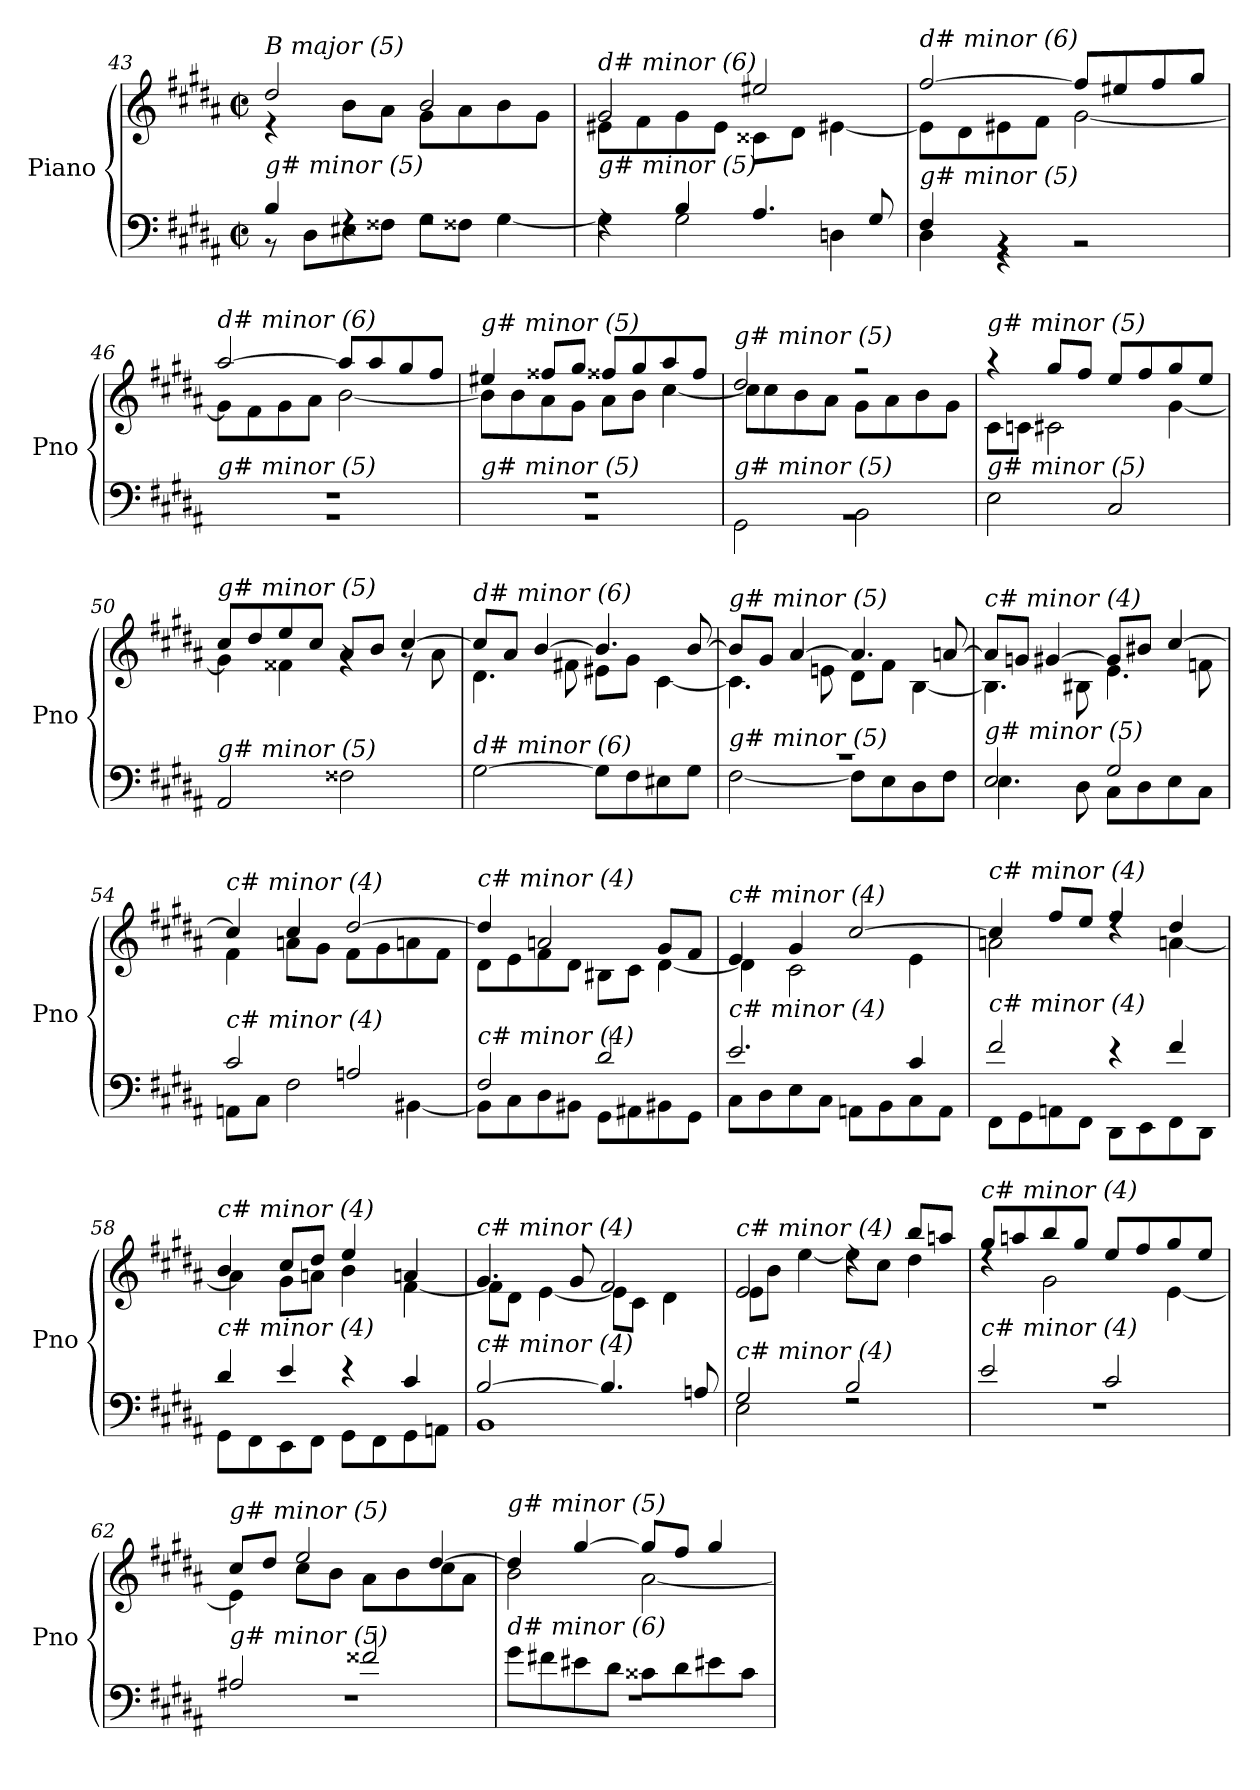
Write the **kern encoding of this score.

**kern	**kern
*part1	*part1
*staff2	*staff1
*I"Piano	*
*I'Pno	*
*clefF4	*clefG2
*k[f#c#g#d#a#]	*k[f#c#g#d#a#]
*M2/2	*M2/2
*met(c|)	*met(c|)
=43	=43
*^	*^
!	!	!LO:TX:i:t=B major (5)	!
!LO:TX:i:t=g# minor (5)	!	!	!
4B/	8r	2dd#/	4r
.	8D#\L	.	.
4rF	8E#X\	.	8b\L
.	8F##X\J	.	8a#\J
2rF	8G#\L	2b/	8g#\L
.	8F##X\J	.	8a#\
.	[4G#\	.	8b\
.	.	.	8g#\J
=44	=44	=44	=44
!	!	!LO:TX:i:t=d# minor (6)	!
!LO:TX:i:t=g# minor (5)	!	!	!
4rF	4G#\]	2g#/	8e#X\L
.	.	.	8f#\
4B/	2G#\	.	8g#\
.	.	.	8e#\J
4.A#/	.	2ee#X/	8c##X\L
.	.	.	8d#\J
.	4Dni\	.	[4e#X\
8G#/	.	.	.
=45	=45	=45	=45
!	!	!LO:TX:i:t=d# minor (6)	!
!LO:TX:i:t=g# minor (5)	!	!	!
4F#/	4D#\	[2ff#/	8e#\L]
.	.	.	8d#\
4rBB	4r	.	8e#X\
.	.	.	8f#\J
2rBB	2r	8ff#/L]	[2g#\
.	.	8ee#X/	.
.	.	8ff#/	.
.	.	8gg#/J	.
=46	=46	=46	=46
!	!	!LO:TX:i:t=d# minor (6)	!
!LO:TX:i:t=g# minor (5)	!	!	!
1rBB	1rF	[2aa#/	8g#\L]
.	.	.	8f#\
.	.	.	8g#\
.	.	.	8a#\J
.	.	8aa#/L]	[2b\
.	.	8aa#/	.
.	.	8gg#/	.
.	.	8ff#/J	.
!!LO:LB:g=z	!!
=47	=47	=47	=47
!	!	!LO:TX:i:t=g# minor (5)	!
!LO:TX:i:t=g# minor (5)	!	!	!
1rBB	1rF	4ee#X/	8b\L]
.	.	.	8b\
.	.	8ff##X/L	8a#\
.	.	8gg#/J	8g#\J
.	.	8ff##X/L	8a#\L
.	.	8gg#/	8b\J
.	.	8aa#/	[4cc#\
.	.	8ff##/J	.
=48	=48	=48	=48
!	!	!LO:TX:i:t=g# minor (5)	!
!LO:TX:i:t=g# minor (5)	!	!	!
1rBB	2GG#\	2dd#/	8cc#\L]
.	.	.	8cc#\
.	.	.	8b\
.	.	.	8a#\J
.	2BB\	2r	8g#\L
.	.	.	8a#\
.	.	.	8b\
.	.	.	8g#\J
*v	*v	*	*
=49	=49	=49
!	!LO:TX:i:t=g# minor (5)	!
!LO:TX:i:t=g# minor (5)	!	!
2E\	4r	8c#\L
.	.	8cni\J
.	8gg#/L	2c#\
.	8ff#/J	.
2C#/	8ee/L	.
.	8ff#/	.
.	8gg#/	[4g#\
.	8ee/J	.
=50	=50	=50
!	!LO:TX:i:t=g# minor (5)	!
!LO:TX:i:t=g# minor (5)	!	!
2AA#/	8cc#/L	4g#\]
.	8dd#/	.
.	8ee/	4f##X\
.	8cc#/J	.
2F##X\	8a#/L	4rg
.	8b/J	.
.	[4cc#/	8rg
.	.	8a#\
=51	=51	=51
!	!LO:TX:i:t=d# minor (6)	!
!LO:TX:i:t=d# minor (6)	!	!
[2G#\	8cc#/L]	4.d#\
.	8a#/J	.
.	[4b/	.
.	.	8f#X\
8G#\L]	4.b/]	8e#X\L
8F#\	.	8g#\J
8E#X\	.	[4c#\
8G#\J	[8b/	.
!!LO:LB:g=z	!!
=52	=52	=52
*^	*	*
!	!	!LO:TX:i:t=g# minor (5)	!
!LO:TX:i:t=g# minor (5)	!	!	!
1r	[2F#\	8b/L]	4.c#\]
.	.	8g#/J	.
.	.	[4a#/	.
.	.	.	8en\
.	8F#\L]	4.a#/]	8d#\L
.	8E\	.	8f#\J
.	8D#\	.	[4B\
.	8F#\J	[8an/	.
=53	=53	=53	=53
!	!	!LO:TX:i:t=c# minor (4)	!
!LO:TX:i:t=g# minor (5)	!	!	!
2E/	4.E\	8a/L]	4.B\]
.	.	8gni/J	.
.	.	[4g#/	.
.	8D#\	.	8B#X\
2G#/	8C#\L	8g#/L]	4.e\
.	8D#\	8b#X/J	.
.	8E\	[4cc#/	.
.	8C#\J	.	8fni\
=54	=54	=54	=54
!	!	!LO:TX:i:t=c# minor (4)	!
!LO:TX:i:t=c# minor (4)	!	!	!
2c#/	8AAn\L	4cc#/]	4f#\
.	8C#\J	.	.
.	2F#\	4cc#/	8an\L
.	.	.	8g#\J
2An/	.	[2dd#/	8f#\L
.	.	.	8g#\
.	[4BB#X\	.	8an\
.	.	.	8f#\J
=55	=55	=55	=55
!	!	!LO:TX:i:t=c# minor (4)	!
!LO:TX:i:t=c# minor (4)	!	!	!
2F#/	8BB#\L]	4dd#/]	8d#\L
.	8C#\	.	8e\
.	8D#\	2an/	8f#\
.	8BB#X\J	.	8d#\J
2d#/	8GG#\L	.	8B#X\L
.	8AA#X\	.	8c#\J
.	8BB#X\	8g#/L	[4d#\
.	8GG#\J	8f#/J	.
!!LO:PB:g=z	!!
=56	=56	=56	=56
!	!	!LO:TX:i:t=c# minor (4)	!
!LO:TX:i:t=c# minor (4)	!	!	!
2.e/	8C#\L	4e/	4d#\]
.	8D#\	.	.
.	8E\	4g#/	2c#\
.	8C#\J	.	.
.	8AAn\L	[2cc#/	.
.	8BB\	.	.
4c#/	8C#\	.	4e\
.	8AA\J	.	.
=57	=57	=57	=57
!	!	!LO:TX:i:t=c# minor (4)	!
!LO:TX:i:t=c# minor (4)	!	!	!
2f#/	8FF#\L	4cc#/]	2an\
.	8GG#\	.	.
.	8AAn\	8ff#/L	.
.	8FF#\J	8ee/J	.
4r	8DD#\L	4ff#/	4rdd
.	8EE\	.	.
4f#/	8FF#\	4dd#/	[4an\
.	8DD#\J	.	.
=58	=58	=58	=58
!	!	!LO:TX:i:t=c# minor (4)	!
!LO:TX:i:t=c# minor (4)	!	!	!
4d#/	8GG#\L	4b/	4a\]
.	8FF#\	.	.
4e/	8EE\	8cc#/L	8g#\L
.	8FF#\J	8dd#/J	8an\J
4r	8GG#\L	4ee/	4b\
.	8FF#\	.	.
4c#/	8GG#\	4an/	[4f#\
.	8AAn\J	.	.
=59	=59	=59	=59
!	!	!LO:TX:i:t=c# minor (4)	!
!LO:TX:i:t=c# minor (4)	!	!	!
[2B/	1BB	4.g#/	8f#\L]
.	.	.	8d#\J
.	.	.	[4e\
.	.	8g#/	.
4.B/]	.	2f#/	8e\L]
.	.	.	8c#\J
.	.	.	4d#\
8An/	.	.	.
!!LO:LB:g=z	!!
=60	=60	=60	=60
!	!	!LO:TX:i:t=c# minor (4)	!
!LO:TX:i:t=c# minor (4)	!	!	!
2G#/	2E\	2e/	8e\L
.	.	.	8b\J
.	.	.	[4ee\
2B/	2rF	4rdd	8ee\L]
.	.	.	8cc#\J
.	.	8bb/L	4dd#\
.	.	8aan/J	.
=61	=61	=61	=61
!	!	!LO:TX:i:t=c# minor (4)	!
!LO:TX:i:t=c# minor (4)	!	!	!
2e/	1rF	8gg#/L	4rdd
.	.	8aan/	.
.	.	8bb/	2g#\
.	.	8gg#/J	.
2c#/	.	8ee/L	.
.	.	8ff#/	.
.	.	8gg#/	[4e\
.	.	8ee/J	.
=62	=62	=62	=62
!	!	!LO:TX:i:t=g# minor (5)	!
!LO:TX:i:t=g# minor (5)	!	!	!
2A#X/	1rF	8cc#/L	4e\]
.	.	8dd#/J	.
.	.	2ee/	8cc#\L
.	.	.	8b\J
2f##X/	.	.	8a#\L
.	.	.	8b\
.	.	[4dd#/	8cc#\
.	.	.	8a#\J
=63	=63	=63	=63
!	!	!LO:TX:i:t=g# minor (5)	!
!LO:TX:i:t=d# minor (6)	!	!	!
8g#\L	1rF	4dd#/]	2b\
8f#X\	.	.	.
8e#X\	.	[4gg#/	.
8d#\J	.	.	.
8c##X\L	.	8gg#/L]	[2a#\
8d#\	.	8ff#/J	.
8e#X\	.	4gg#/	.
8c##\J	.	.	.
*v	*v	*	*
*	*v	*v
=	=
*-	*-
